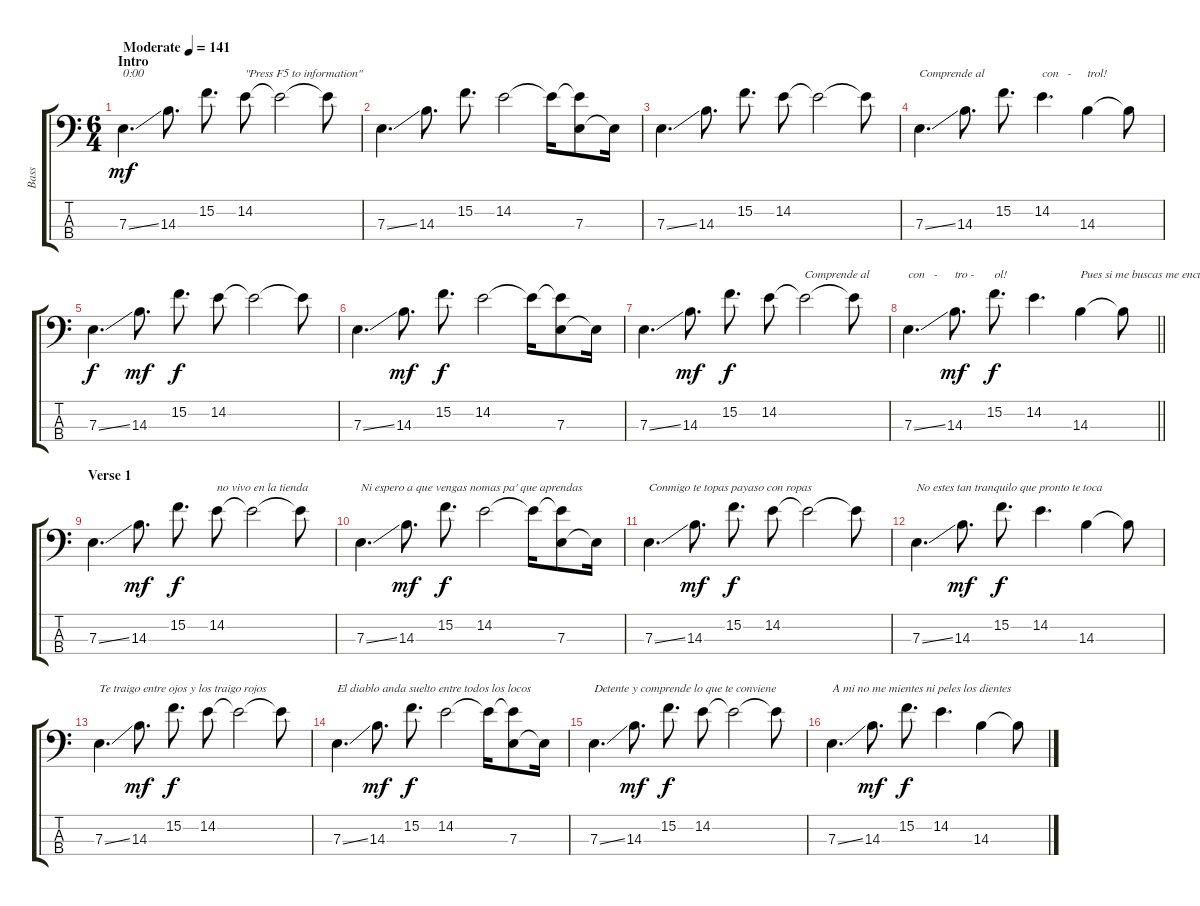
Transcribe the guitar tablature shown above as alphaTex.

\track ("Bass" "Bass") {instrument electricbassfinger}
\staff {score tabs}
\tuning (G2 D2 A1 E1) {hide}
\ts (6 4)
\section ("" "Intro")
\tempo (141 "Moderate")
\clef f4
\ks c
7.3{ss}.4{d txt "0:00" dy mf instrument electricbassfinger} 14.3.8{d} 15.2.8{d} 14.2.8{txt "\"Press F5 to information\""} 14.2{t}.2 14.2{t}.8 |
7.3{ss}.4{d} 14.3.8{d} 15.2.8{d} 14.2.2 14.2{t}.16 (14.2{t} 7.3).8 7.3{t}.16 |
7.3{ss}.4{d} 14.3.8{d} 15.2.8{d} 14.2.8 14.2{t}.2 14.2{t}.8 |
7.3{ss}.4{d txt "Comprende al "} 14.3.8{d} 15.2.8{d} 14.2.4{d txt "con   - "} 14.3.4{txt "trol!"} 14.3{t}.8 |
7.3{ss}.4{d dy f} 14.3.8{d dy mf} 15.2.8{d dy f} 14.2.8 14.2{t}.2 14.2{t}.8 |
7.3{ss}.4{d} 14.3.8{d dy mf} 15.2.8{d dy f} 14.2.2 14.2{t}.16 (14.2{t} 7.3).8 7.3{t}.16 |
7.3{ss}.4{d} 14.3.8{d dy mf} 15.2.8{d dy f} 14.2.8 14.2{t}.2{txt "Comprende al"} 14.2{t}.8 |
\barLineRight lightlight
7.3{ss}.4{d txt "con   -"} 14.3.8{d txt "tro - " dy mf} 15.2.8{d txt "ol!" dy f} 14.2.4{d} 14.3.4{txt "Pues si me buscas me encuentras "} 14.3{t}.8 |
\section ("" "Verse 1")
7.3{ss}.4{d} 14.3.8{d dy mf} 15.2.8{d dy f} 14.2.8{txt "no vivo en la tienda"} 14.2{t}.2 14.2{t}.8 |
7.3{ss}.4{d txt "Ni espero a que vengas nomas pa' que aprendas"} 14.3.8{d dy mf} 15.2.8{d dy f} 14.2.2 14.2{t}.16 (14.2{t} 7.3).8 7.3{t}.16 |
7.3{ss}.4{d txt "Conmigo te topas payaso con ropas"} 14.3.8{d dy mf} 15.2.8{d dy f} 14.2.8 14.2{t}.2 14.2{t}.8 |
7.3{ss}.4{d txt "No estes tan tranquilo que pronto te toca"} 14.3.8{d dy mf} 15.2.8{d dy f} 14.2.4{d} 14.3.4 14.3{t}.8 |
7.3{ss}.4{d txt "Te traigo entre ojos y los traigo rojos"} 14.3.8{d dy mf} 15.2.8{d dy f} 14.2.8 14.2{t}.2 14.2{t}.8 |
7.3{ss}.4{d txt "El diablo anda suelto entre todos los locos"} 14.3.8{d dy mf} 15.2.8{d dy f} 14.2.2 14.2{t}.16 (14.2{t} 7.3).8 7.3{t}.16 |
7.3{ss}.4{d txt "Detente y comprende lo que te conviene"} 14.3.8{d dy mf} 15.2.8{d dy f} 14.2.8 14.2{t}.2 14.2{t}.8 |
7.3{ss}.4{d txt "A mi no me mientes ni peles los dientes"} 14.3.8{d dy mf} 15.2.8{d dy f} 14.2.4{d} 14.3.4 14.3{t}.8
